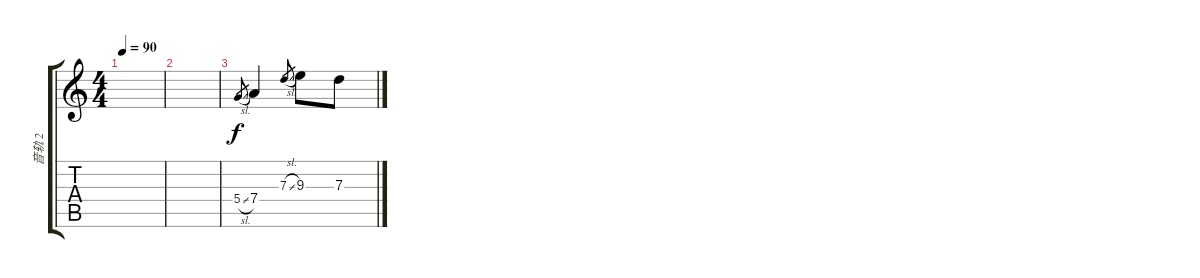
\track ("音轨 2" "音轨 2") {instrument overdrivenguitar}
\staff {score tabs}
\tuning (E4 B3 G3 D3 A2 E2) {hide}
\ts (4 4)
\tempo 90
\clef g2
\ks c
|
|
5.4{sl}.8{gr} 7.4.4 7.3{sl}.8{gr} 9.3.8 7.3.8
